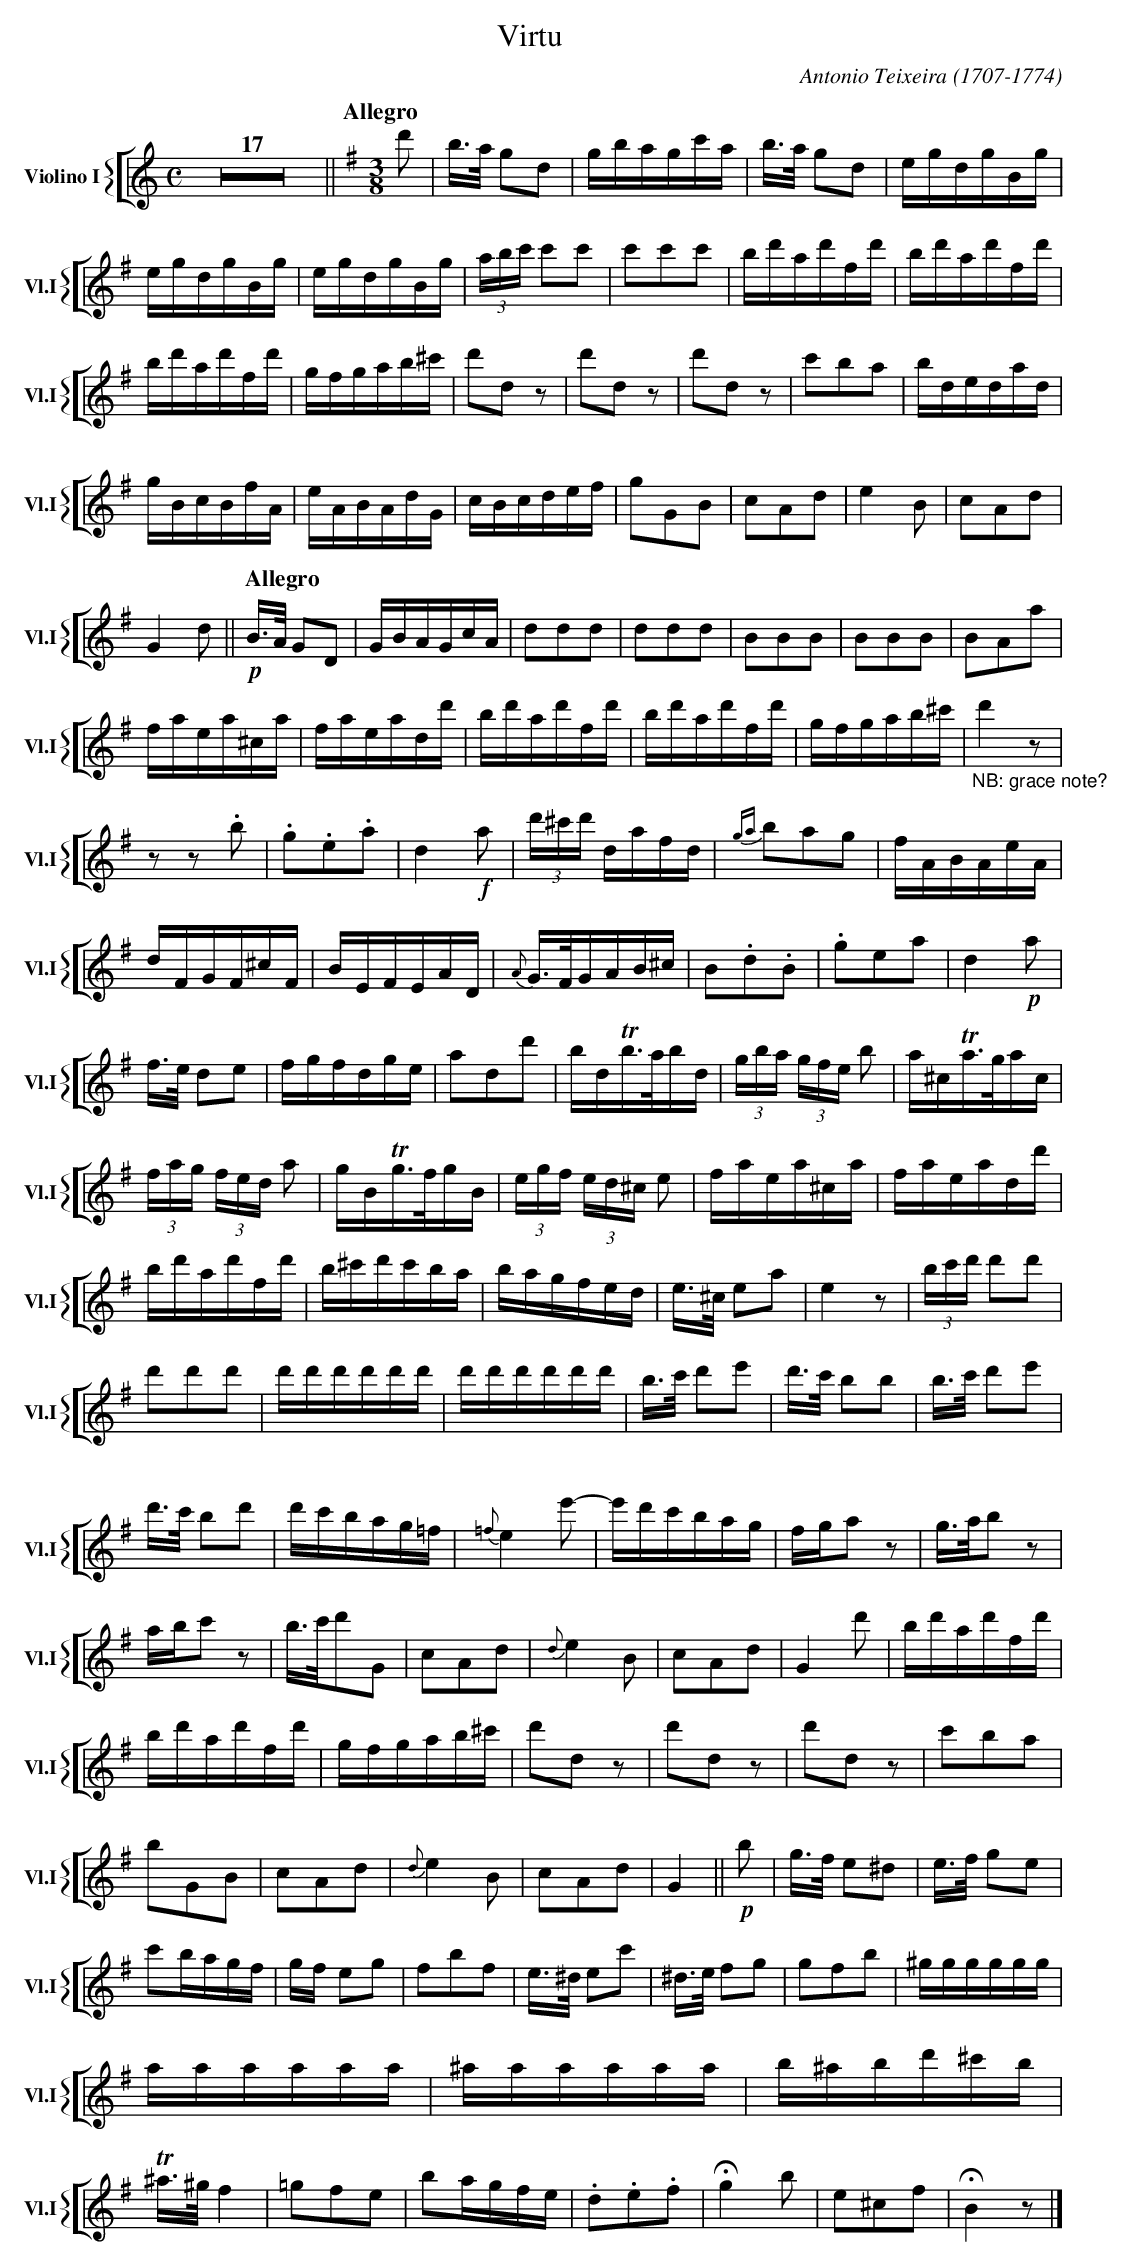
X:1
T:Virtu
C:Antonio Teixeira (1707-1774)
M:C
L:1/8
K:C
V: 7 clef=treble name="Violino I" sname="Vl.I"
%%staves [{ 7 }]
     Z17 || \
[Q:"Allegro"][M:3/8][K:G] [L:1/8] d' | b/>a/ gd | g/b/a/g/c'/a/ | b/>a/ gd | \
     e/g/d/g/B/g/ | e/g/d/g/B/g/ | e/g/d/g/B/g/ | (3:a/b/c'/ c'c' | c'c'c' | \
     b/d'/a/d'/f/d'/ | b/d'/a/d'/f/d'/ | b/d'/a/d'/f/d'/ | g/f/g/a/b/^c'/ | d'dz |d'dz |d'dz | c'ba | \
     b/d/e/d/a/d/ | g/B/c/B/f/A/ | e/A/B/A/d/G/ | c/B/c/d/e/f/ | gGB | cAd | e2B | cAd | G2d || \
[Q:"Allegro"] !p!B/>A/ GD | G/B/A/G/c/A/ | ddd | ddd | BBB | BBB | BAa | \
     f/a/e/a/^c/a/ | f/a/e/a/d/d'/ |  b/d'/a/d'/f/d'/ | b/d'/a/d'/f/d'/ | \
     g/f/g/a/b/^c'/ | "_NB: grace note?" d'2z | zz.b | .g.e.a | d2!f!a | (3d'/^c'/d'/ d/a/f/d/ | {ga} bag | \
     f/A/B/A/e/A/ | d/F/G/F/^c/F/ | B/E/F/E/A/D/ | {A}G/>F/G/A/B/^c/ | B.d.B | .gea | d2!p!a| f/>e/ de | f/g/f/d/g/e/ | \
     add'| b/d/!trill!b/>a/b/d/ | (3g/b/a/ (3g/f/e/ b | a/^c/!trill!a/>g/a/c/ | (3f/a/g/ (3f/e/d/ a | \
     g/B/!trill!g/>f/g/B/ | (3e/g/f/ (3e/d/^c/ e | \
     f/a/e/a/^c/a/ | f/a/e/a/d/d'/ |  b/d'/a/d'/f/d'/ |  b/^c'/d'/c'/b/a/ | b/a/g/f/e/d/ | e/>^c/ ea | e2z | \
     (3b/c'/d'/ d'd' | d'd'd'| d'/d'/d'/d'/d'/d'/ | d'/d'/d'/d'/d'/d'/ | b/>c'/ d'e' | \
     d'/>c'/ bb | b/>c'/ d'e' | d'/>c'/ bd' | d'/c'/b/a/g/=f/ | {=f}e2e'- | e'/d'/c'/b/a/g/ |\
     f/g/az | g/>a/bz| a/b/c'z| b/>c'/d'G | cAd | {d}e2B|cAd|G2d'| b/d'/a/d'/f/d'/ | b/d'/a/d'/f/d'/ | \
     g/f/g/a/b/^c'/ | d'dz |d'dz |d'dz | c'ba  | bGB|cAd| {d}e2B|cAd|G2 || \
     !p!b | g/>f/ e^d | e/>f/ ge | c'b/a/g/f/ | g/f/ eg | fbf|e/>^d/ ec'| ^d/>e/ fg|gfb| \
     ^g/g/g/g/g/g/ | a/a/a/a/a/a/ | ^a/a/a/a/a/a/ | b/^a/b/d'/^c'/b/ | !trill!^a/>^g/ f2 | =gfe | ba/g/f/e/ | .d.e.f | \
     !fermata!g2b | e^cf | !fermata!B2z |]
